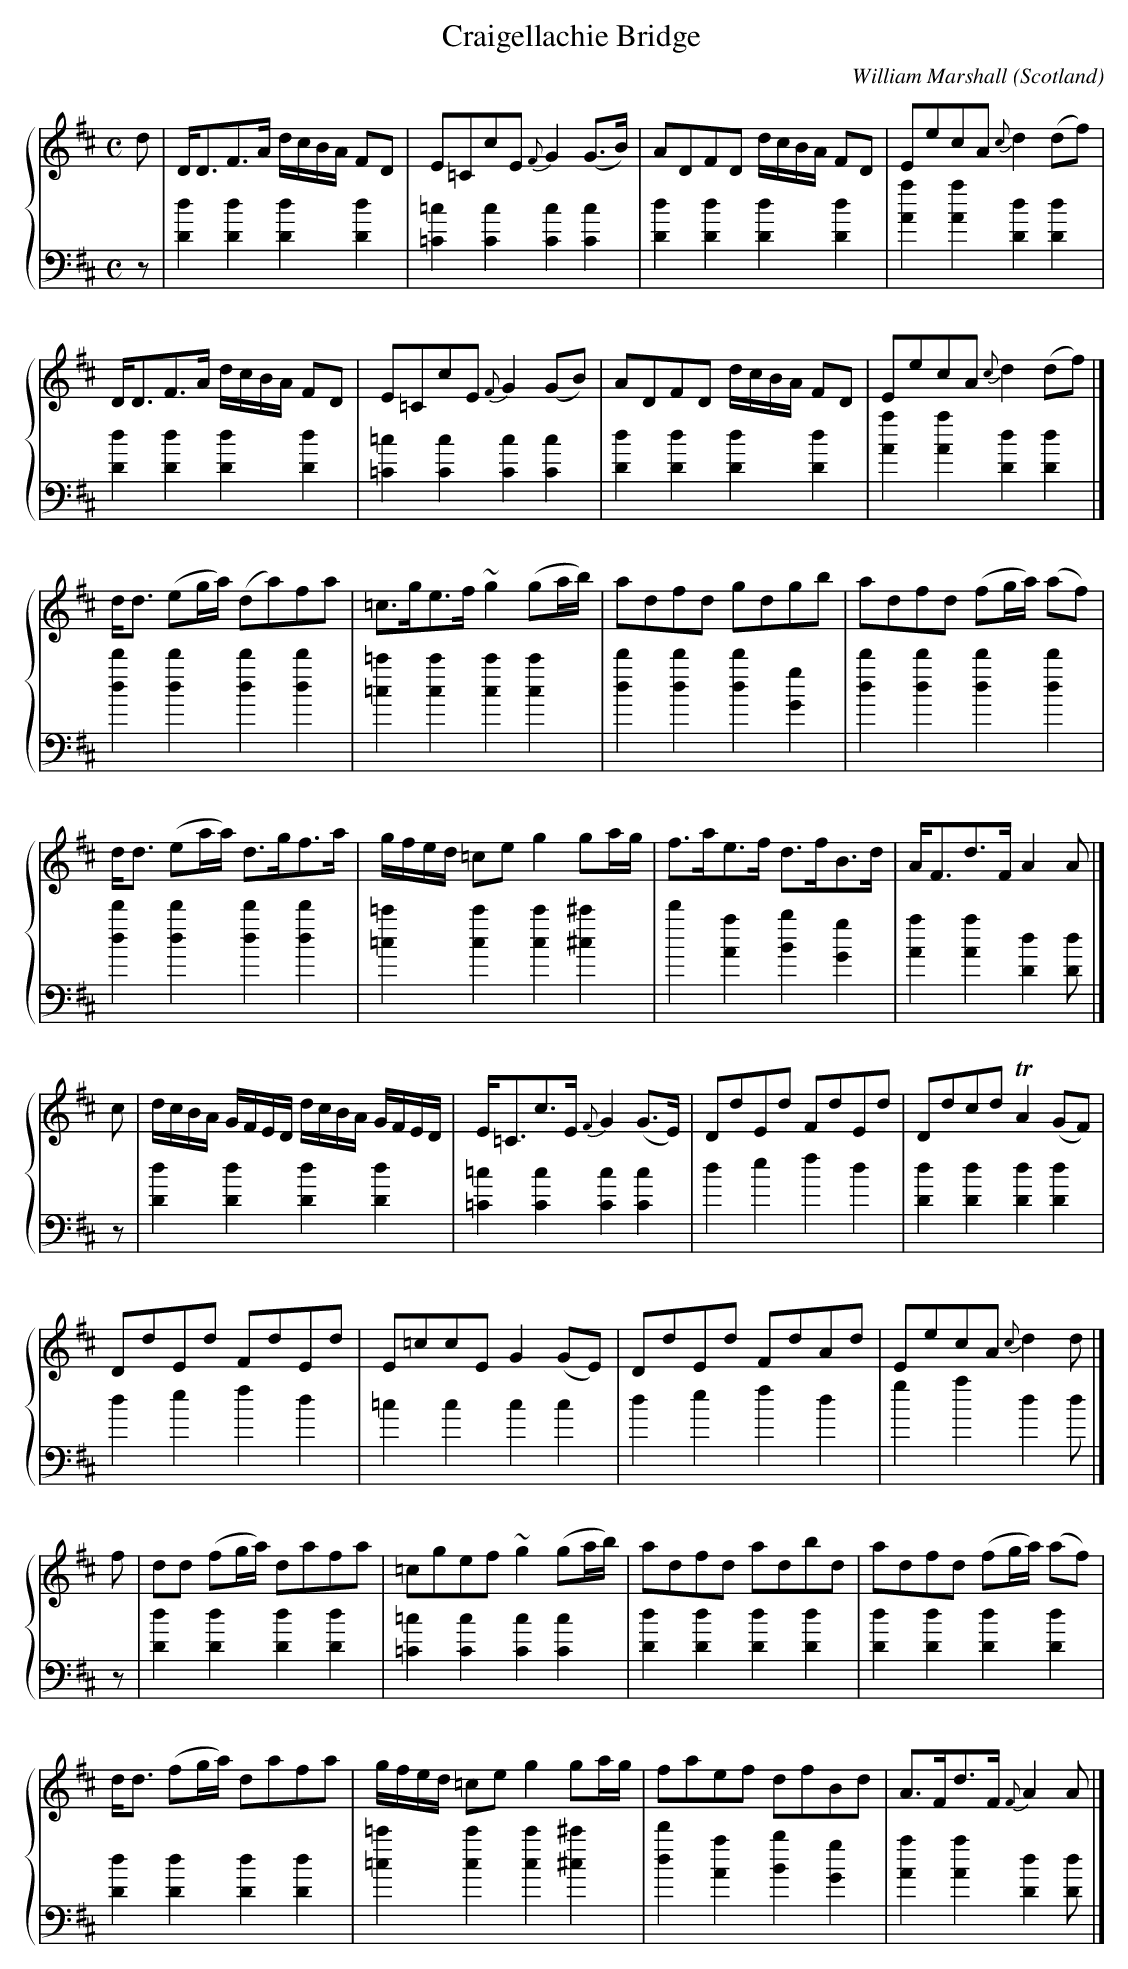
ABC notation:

X:1
T:Craigellachie Bridge
C:William Marshall
L:1/8
M:C
O:Scotland
K:D
%%staves {1 2}
V:1
d | \
D<DF>A d/c/B/A/ FD | E=CcE {F}G2 (G>B) | \
ADFD d/c/B/A/ FD | EecA {c}d2 (df) |
D<DF>A d/c/B/A/ FD | E=CcE {F}G2 (GB) | \
ADFD d/c/B/A/ FD | EecA {c}d2 (df) |]
d<d (eg/a/) (da)fa | =c>ge>f ~g2 (ga/b/) | \
adfd gdgb | adfd (fg/a/) (af) |
d<d (ea/a/) d>gf>a | g/f/e/d/ =ce g2 ga/g/ | \
f>ae>f d>fB>d | A<Fd>F A2 A |]
c | \
d/c/B/A/ G/F/E/D/ d/c/B/A/ G/F/E/D/ | E<=Cc>E {F}G2 (G>E) | \
DdEd FdEd | Ddcd !trill!A2 (GF) |
DdEd FdEd | E=ccE G2 (GE) | \
DdEd FdAd | EecA {c}d2 d |]
f | \
dd (fg/a/) dafa | =cgef ~g2 (ga/b/) | \
adfd adbd | adfd (fg/a/) (af) |
d<d (fg/a/) dafa | g/f/e/d/ =ce g2 ga/g/ | \
faef dfBd | A>Fd>F {F}A2 A |]
V:2 clef=bass
L:1/4
z/ | \
[Dd]  [Dd]  [Dd]  [Dd] | [=C=c] [Cc] [Cc] [Cc] | \
[Dd] [Dd] [Dd] [Dd]  | [Aa] [Aa] [Dd] [Dd] |
[Dd] [Dd] [Dd] [Dd] | [=C=c] [Cc] [Cc] [Cc] | \
[Dd] [Dd] [Dd] [Dd] | [Aa] [Aa] [Dd] [Dd] |]
[dd'] [dd'] [dd'] [dd'] | [=c=c'] [cc'] [cc'] [cc'] | \
[dd'] [dd'] [dd'] [Gg] | [dd'] [dd'] [dd'] [dd'] |
[dd'] [dd'] [dd'] [dd'] | [=c=c'] [cc'] [cc'] [^c^c'] | \
[d'] [Aa] [Bb] [Gg] | [Aa] [Aa] [Dd] [Dd]/ |]
z/ | \
[Dd]  [Dd]  [Dd]  [Dd] | [=C=c] [Cc] [Cc] [Cc] | \
defd | [Dd] [Dd] [Dd] [Dd] | defd | =cccc |
defd | gadd/ |]
z/ | \
[Dd]  [Dd]  [Dd]  [Dd] | [=C=c] [Cc] [Cc] [Cc] | \
[Dd]  [Dd]  [Dd]  [Dd] | [Dd]  [Dd]  [Dd]  [Dd] |
[Dd]  [Dd]  [Dd]  [Dd] | [=c=c'] [cc'] [cc'] [^c^c'] | \
[dd'] [Aa] [Bb] [Gg] | [Aa] [Aa] [Dd] [Dd]/ |]
